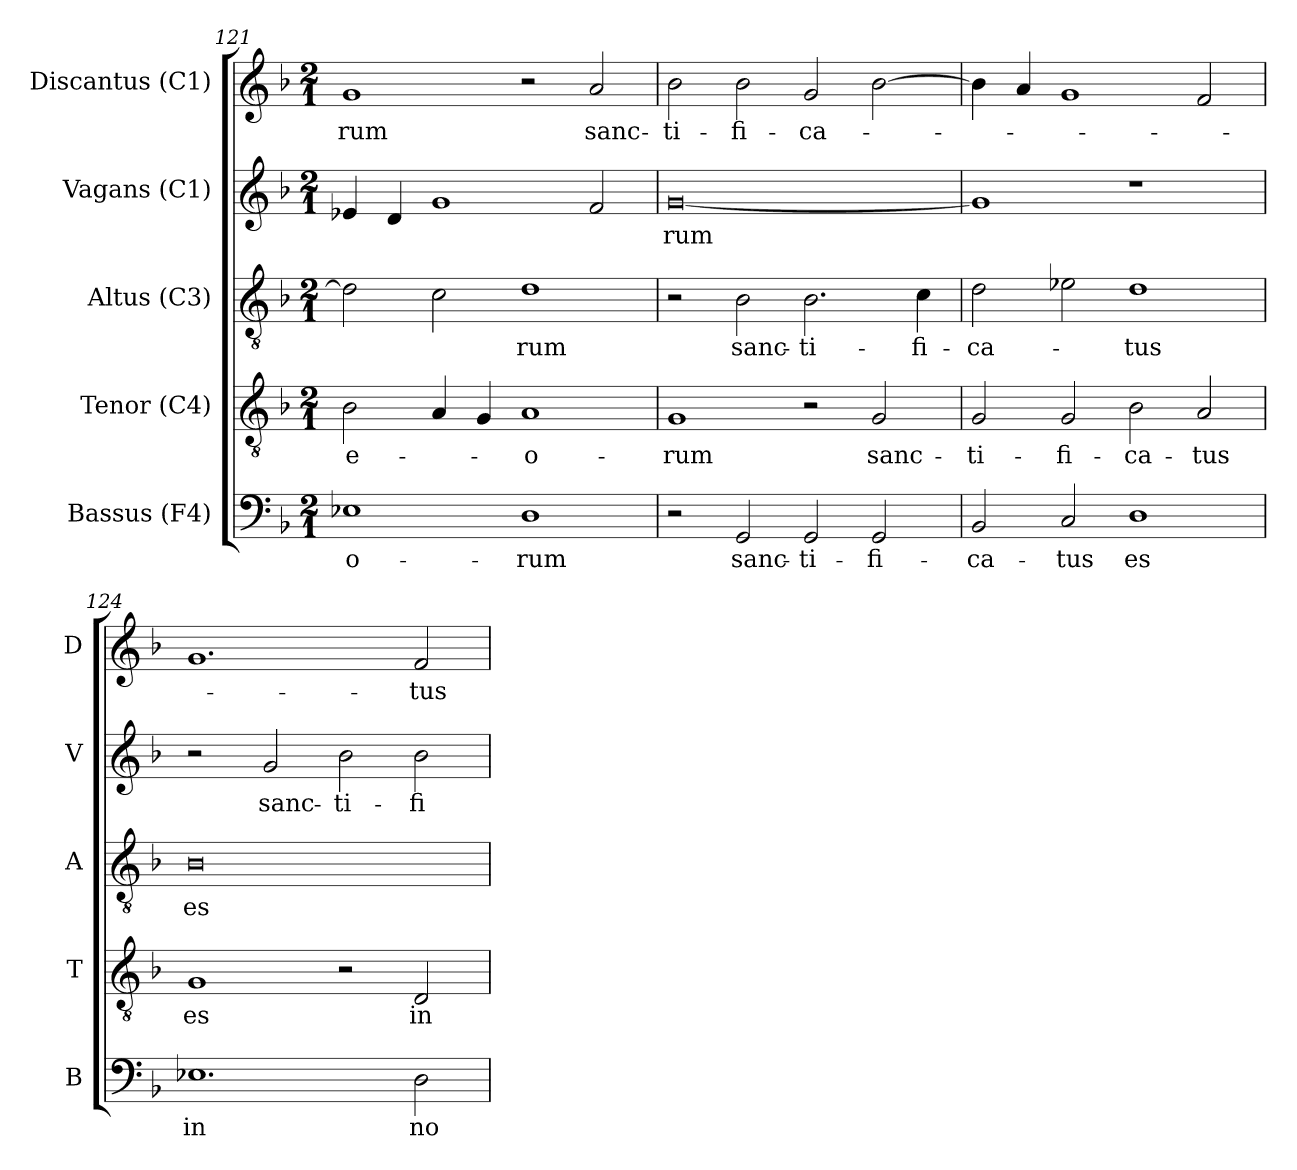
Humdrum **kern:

**kern	**text	**kern	**text	**kern	**text	**kern	**text	**kern	**text
*part5	*part5	*part4	*part4	*part3	*part3	*part2	*part2	*part1	*part1
*staff5	*staff5	*staff4	*staff4	*staff3	*staff3	*staff2	*staff2	*staff1	*staff1
*I"Bassus (F4)	*	*I"Tenor (C4)	*	*I"Altus (C3)	*	*I"Vagans (C1)	*	*I"Discantus (C1)	*
*I'B	*	*I'T	*	*I'A	*	*I'V	*	*I'D	*
*clefF4	*	*clefGv2	*	*clefGv2	*	*clefG2	*	*clefG2	*
*k[b-]	*	*k[b-]	*	*k[b-]	*	*k[b-]	*	*k[b-]	*
*F:	*	*F:	*	*F:	*	*F:	*	*F:	*
*M2/1	*	*M2/1	*	*M2/1	*	*M2/1	*	*M2/1	*
=121	=121	=121	=121	=121	=121	=121	=121	=121	=121
!	!LO:LY:b:color=#000000	!	!	!	!	!	!	!	!
!	!	!	!LO:LY:b:color=#000000	!	!	!	!	!	!
!	!	!	!	!	!	!	!	!	!LO:LY:b:color=#000000
1E-i	-o-	2B-i\	e-	2di\]	.	4e-i/	.	1gi	-rum
.	.	.	.	.	.	4di/	.	.	.
.	.	4Ai/	.	2ci\	.	1gi	.	.	.
.	.	4Gi/	.	.	.	.	.	.	.
!	!LO:LY:b:color=#000000	!	!	!	!	!	!	!	!
!	!	!	!LO:LY:b:color=#000000	!	!	!	!	!	!
!	!	!	!	!	!LO:LY:b:color=#000000	!	!	!	!
1Di	-rum	1Ai	-o-	1di	-rum	.	.	2r	.
!	!	!	!	!	!	!	!	!	!LO:LY:b:color=#000000
.	.	.	.	.	.	2fi/	.	2ai/	sanc-
=122	=122	=122	=122	=122	=122	=122	=122	=122	=122
!	!	!	!LO:LY:b:color=#000000	!	!	!	!	!	!
!	!	!	!	!	!	!	!LO:LY:b:color=#000000	!	!
!	!	!	!	!	!	!	!	!	!LO:LY:b:color=#000000
2r	.	1Gi	-rum	2r	.	[0gi	-rum	2b-i\	-ti-
!	!LO:LY:b:color=#000000	!	!	!	!	!	!	!	!
!	!	!	!	!	!LO:LY:b:color=#000000	!	!	!	!
!	!	!	!	!	!	!	!	!	!LO:LY:b:color=#000000
2GGi/	sanc-	.	.	2B-i\	sanc-	.	.	2b-i\	-fi-
!	!LO:LY:b:color=#000000	!	!	!	!	!	!	!	!
!	!	!	!	!	!LO:LY:b:color=#000000	!	!	!	!
!	!	!	!	!	!	!	!	!	!LO:LY:b:color=#000000
2GGi/	-ti-	2r	.	2.B-i\	-ti-	.	.	2gi/	-ca-
!	!LO:LY:b:color=#000000	!	!	!	!	!	!	!	!
!	!	!	!LO:LY:b:color=#000000	!	!	!	!	!	!
2GGi/	-fi-	2Gi/	sanc-	.	.	.	.	[2b-i\	.
!	!	!	!	!	!LO:LY:b:color=#000000	!	!	!	!
.	.	.	.	4ci\	-fi-	.	.	.	.
=123	=123	=123	=123	=123	=123	=123	=123	=123	=123
!	!LO:LY:b:color=#000000	!	!	!	!	!	!	!	!
!	!	!	!LO:LY:b:color=#000000	!	!	!	!	!	!
!	!	!	!	!	!LO:LY:b:color=#000000	!	!	!	!
2BB-i/	-ca-	2Gi/	-ti-	2di\	-ca-	1gi]	.	4b-i\]	.
.	.	.	.	.	.	.	.	4ai/	.
!	!LO:LY:b:color=#000000	!	!	!	!	!	!	!	!
!	!	!	!LO:LY:b:color=#000000	!	!	!	!	!	!
2Ci/	-tus	2Gi/	-fi-	2e-i\	.	.	.	1gi	.
!	!LO:LY:b:color=#000000	!	!	!	!	!	!	!	!
!	!	!	!LO:LY:b:color=#000000	!	!	!	!	!	!
!	!	!	!	!	!LO:LY:b:color=#000000	!	!	!	!
1Di	es	2B-i\	-ca-	1di	-tus	1r	.	.	.
!	!	!	!LO:LY:b:color=#000000	!	!	!	!	!	!
.	.	2Ai/	-tus	.	.	.	.	2fi/	.
!!LO:LB:g=z
=124	=124	=124	=124	=124	=124	=124	=124	=124	=124
!	!LO:LY:b:color=#000000	!	!	!	!	!	!	!	!
!	!	!	!LO:LY:b:color=#000000	!	!	!	!	!	!
!	!	!	!	!	!LO:LY:b:color=#000000	!	!	!	!
1.E-Xi	in	1Gi	es	0B-i	es	2r	.	1.gi	.
!	!	!	!	!	!	!	!LO:LY:b:color=#000000	!	!
.	.	.	.	.	.	2gi/	sanc-	.	.
!	!	!	!	!	!	!	!LO:LY:b:color=#000000	!	!
.	.	2r	.	.	.	2b-i\	-ti-	.	.
!	!LO:LY:b:color=#000000	!	!	!	!	!	!	!	!
!	!	!	!LO:LY:b:color=#000000	!	!	!	!	!	!
!	!	!	!	!	!	!	!LO:LY:b:color=#000000	!	!
!	!	!	!	!	!	!	!	!	!LO:LY:b:color=#000000
2Di\	no-	2Di/	in	.	.	2b-i\	-fi-	2fi/	-tus
=	=	=	=	=	=	=	=	=	=
*-	*-	*-	*-	*-	*-	*-	*-	*-	*-
